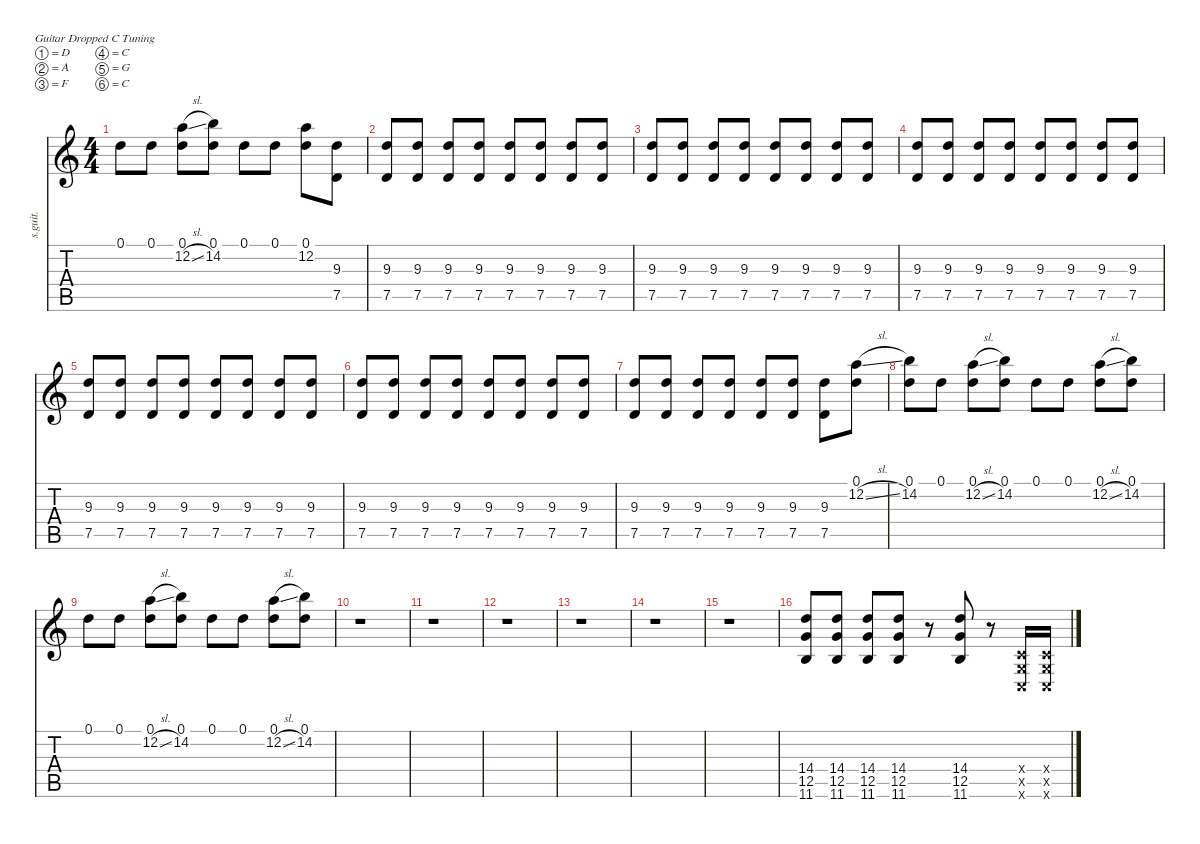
\defaultSystemsLayout 4
\hideDynamics
\bracketExtendMode nobrackets
\track ("Guitare 2" "s.guit.") {instrument overdrivenguitar}
\staff {score tabs}
\tuning (D4 A3 F3 C3 G2 C2)
\ts (4 4)
\tempo (170 hide)
\clef g2
\ks c
0.1.8{lyrics (0 "") lyrics (1 "") lyrics (2 "") lyrics (3 "") lyrics (4 "") dy mf} 0.1.8{lyrics (0 "") lyrics (1 "") lyrics (2 "") lyrics (3 "") lyrics (4 "")} (0.1 12.2{sl}).8{lyrics (0 "") lyrics (1 "") lyrics (2 "") lyrics (3 "") lyrics (4 "")} (0.1 14.2).8{lyrics (0 "") lyrics (1 "") lyrics (2 "") lyrics (3 "") lyrics (4 "")} 0.1.8{lyrics (0 "") lyrics (1 "") lyrics (2 "") lyrics (3 "") lyrics (4 "")} 0.1.8{lyrics (0 "") lyrics (1 "") lyrics (2 "") lyrics (3 "") lyrics (4 "")} (0.1 12.2).8{lyrics (0 "") lyrics (1 "") lyrics (2 "") lyrics (3 "") lyrics (4 "")} (9.3 7.5).8{lyrics (0 "") lyrics (1 "") lyrics (2 "") lyrics (3 "") lyrics (4 "") dy f} |
(9.3 7.5).8{lyrics (0 "") lyrics (1 "") lyrics (2 "") lyrics (3 "") lyrics (4 "")} (9.3 7.5).8{lyrics (0 "") lyrics (1 "") lyrics (2 "") lyrics (3 "") lyrics (4 "")} (9.3 7.5).8{lyrics (0 "") lyrics (1 "") lyrics (2 "") lyrics (3 "") lyrics (4 "")} (9.3 7.5).8{lyrics (0 "") lyrics (1 "") lyrics (2 "") lyrics (3 "") lyrics (4 "")} (9.3 7.5).8{lyrics (0 "") lyrics (1 "") lyrics (2 "") lyrics (3 "") lyrics (4 "")} (9.3 7.5).8{lyrics (0 "") lyrics (1 "") lyrics (2 "") lyrics (3 "") lyrics (4 "")} (9.3 7.5).8{lyrics (0 "") lyrics (1 "") lyrics (2 "") lyrics (3 "") lyrics (4 "")} (9.3 7.5).8{lyrics (0 "") lyrics (1 "") lyrics (2 "") lyrics (3 "") lyrics (4 "")} |
(9.3 7.5).8{lyrics (0 "") lyrics (1 "") lyrics (2 "") lyrics (3 "") lyrics (4 "")} (9.3 7.5).8{lyrics (0 "") lyrics (1 "") lyrics (2 "") lyrics (3 "") lyrics (4 "")} (9.3 7.5).8{lyrics (0 "") lyrics (1 "") lyrics (2 "") lyrics (3 "") lyrics (4 "")} (9.3 7.5).8{lyrics (0 "") lyrics (1 "") lyrics (2 "") lyrics (3 "") lyrics (4 "")} (9.3 7.5).8{lyrics (0 "") lyrics (1 "") lyrics (2 "") lyrics (3 "") lyrics (4 "")} (9.3 7.5).8{lyrics (0 "") lyrics (1 "") lyrics (2 "") lyrics (3 "") lyrics (4 "")} (9.3 7.5).8{lyrics (0 "") lyrics (1 "") lyrics (2 "") lyrics (3 "") lyrics (4 "")} (9.3 7.5).8{lyrics (0 "") lyrics (1 "") lyrics (2 "") lyrics (3 "") lyrics (4 "")} |
(9.3 7.5).8{lyrics (0 "") lyrics (1 "") lyrics (2 "") lyrics (3 "") lyrics (4 "")} (9.3 7.5).8{lyrics (0 "") lyrics (1 "") lyrics (2 "") lyrics (3 "") lyrics (4 "")} (9.3 7.5).8{lyrics (0 "") lyrics (1 "") lyrics (2 "") lyrics (3 "") lyrics (4 "")} (9.3 7.5).8{lyrics (0 "") lyrics (1 "") lyrics (2 "") lyrics (3 "") lyrics (4 "")} (9.3 7.5).8{lyrics (0 "") lyrics (1 "") lyrics (2 "") lyrics (3 "") lyrics (4 "")} (9.3 7.5).8{lyrics (0 "") lyrics (1 "") lyrics (2 "") lyrics (3 "") lyrics (4 "")} (9.3 7.5).8{lyrics (0 "") lyrics (1 "") lyrics (2 "") lyrics (3 "") lyrics (4 "")} (9.3 7.5).8{lyrics (0 "") lyrics (1 "") lyrics (2 "") lyrics (3 "") lyrics (4 "")} |
(9.3 7.5).8{lyrics (0 "") lyrics (1 "") lyrics (2 "") lyrics (3 "") lyrics (4 "")} (9.3 7.5).8{lyrics (0 "") lyrics (1 "") lyrics (2 "") lyrics (3 "") lyrics (4 "")} (9.3 7.5).8{lyrics (0 "") lyrics (1 "") lyrics (2 "") lyrics (3 "") lyrics (4 "")} (9.3 7.5).8{lyrics (0 "") lyrics (1 "") lyrics (2 "") lyrics (3 "") lyrics (4 "")} (9.3 7.5).8{lyrics (0 "") lyrics (1 "") lyrics (2 "") lyrics (3 "") lyrics (4 "")} (9.3 7.5).8{lyrics (0 "") lyrics (1 "") lyrics (2 "") lyrics (3 "") lyrics (4 "")} (9.3 7.5).8{lyrics (0 "") lyrics (1 "") lyrics (2 "") lyrics (3 "") lyrics (4 "")} (9.3 7.5).8{lyrics (0 "") lyrics (1 "") lyrics (2 "") lyrics (3 "") lyrics (4 "")} |
(9.3 7.5).8{lyrics (0 "") lyrics (1 "") lyrics (2 "") lyrics (3 "") lyrics (4 "")} (9.3 7.5).8{lyrics (0 "") lyrics (1 "") lyrics (2 "") lyrics (3 "") lyrics (4 "")} (9.3 7.5).8{lyrics (0 "") lyrics (1 "") lyrics (2 "") lyrics (3 "") lyrics (4 "")} (9.3 7.5).8{lyrics (0 "") lyrics (1 "") lyrics (2 "") lyrics (3 "") lyrics (4 "")} (9.3 7.5).8{lyrics (0 "") lyrics (1 "") lyrics (2 "") lyrics (3 "") lyrics (4 "")} (9.3 7.5).8{lyrics (0 "") lyrics (1 "") lyrics (2 "") lyrics (3 "") lyrics (4 "")} (9.3 7.5).8{lyrics (0 "") lyrics (1 "") lyrics (2 "") lyrics (3 "") lyrics (4 "")} (9.3 7.5).8{lyrics (0 "") lyrics (1 "") lyrics (2 "") lyrics (3 "") lyrics (4 "")} |
(9.3 7.5).8{lyrics (0 "") lyrics (1 "") lyrics (2 "") lyrics (3 "") lyrics (4 "")} (9.3 7.5).8{lyrics (0 "") lyrics (1 "") lyrics (2 "") lyrics (3 "") lyrics (4 "")} (9.3 7.5).8{lyrics (0 "") lyrics (1 "") lyrics (2 "") lyrics (3 "") lyrics (4 "")} (9.3 7.5).8{lyrics (0 "") lyrics (1 "") lyrics (2 "") lyrics (3 "") lyrics (4 "")} (9.3 7.5).8{lyrics (0 "") lyrics (1 "") lyrics (2 "") lyrics (3 "") lyrics (4 "")} (9.3 7.5).8{lyrics (0 "") lyrics (1 "") lyrics (2 "") lyrics (3 "") lyrics (4 "")} (9.3 7.5).8{lyrics (0 "") lyrics (1 "") lyrics (2 "") lyrics (3 "") lyrics (4 "")} (0.1 12.2{sl}).8{lyrics (0 "") lyrics (1 "") lyrics (2 "") lyrics (3 "") lyrics (4 "") dy mf} |
(0.1 14.2).8{lyrics (0 "") lyrics (1 "") lyrics (2 "") lyrics (3 "") lyrics (4 "")} 0.1.8{lyrics (0 "") lyrics (1 "") lyrics (2 "") lyrics (3 "") lyrics (4 "")} (0.1 12.2{sl}).8{lyrics (0 "") lyrics (1 "") lyrics (2 "") lyrics (3 "") lyrics (4 "")} (0.1 14.2).8{lyrics (0 "") lyrics (1 "") lyrics (2 "") lyrics (3 "") lyrics (4 "")} 0.1.8{lyrics (0 "") lyrics (1 "") lyrics (2 "") lyrics (3 "") lyrics (4 "")} 0.1.8{lyrics (0 "") lyrics (1 "") lyrics (2 "") lyrics (3 "") lyrics (4 "")} (0.1 12.2{sl}).8{lyrics (0 "") lyrics (1 "") lyrics (2 "") lyrics (3 "") lyrics (4 "")} (0.1 14.2).8{lyrics (0 "") lyrics (1 "") lyrics (2 "") lyrics (3 "") lyrics (4 "")} |
0.1.8{lyrics (0 "") lyrics (1 "") lyrics (2 "") lyrics (3 "") lyrics (4 "")} 0.1.8{lyrics (0 "") lyrics (1 "") lyrics (2 "") lyrics (3 "") lyrics (4 "")} (0.1 12.2{sl}).8{lyrics (0 "") lyrics (1 "") lyrics (2 "") lyrics (3 "") lyrics (4 "")} (0.1 14.2).8{lyrics (0 "") lyrics (1 "") lyrics (2 "") lyrics (3 "") lyrics (4 "")} 0.1.8{lyrics (0 "") lyrics (1 "") lyrics (2 "") lyrics (3 "") lyrics (4 "")} 0.1.8{lyrics (0 "") lyrics (1 "") lyrics (2 "") lyrics (3 "") lyrics (4 "")} (0.1 12.2{sl}).8{lyrics (0 "") lyrics (1 "") lyrics (2 "") lyrics (3 "") lyrics (4 "")} (0.1 14.2).8{lyrics (0 "") lyrics (1 "") lyrics (2 "") lyrics (3 "") lyrics (4 "")} |
r.1 |
r.1 |
r.1 |
r.1 |
r.1 |
r.1 |
(14.4 12.5 11.6).8{lyrics (0 "") lyrics (1 "") lyrics (2 "") lyrics (3 "") lyrics (4 "") dy f} (14.4 12.5 11.6).8{lyrics (0 "") lyrics (1 "") lyrics (2 "") lyrics (3 "") lyrics (4 "")} (14.4 12.5 11.6).8{lyrics (0 "") lyrics (1 "") lyrics (2 "") lyrics (3 "") lyrics (4 "")} (14.4 12.5 11.6).8{lyrics (0 "") lyrics (1 "") lyrics (2 "") lyrics (3 "") lyrics (4 "")} r.8 (14.4 12.5 11.6).8{lyrics (0 "") lyrics (1 "") lyrics (2 "") lyrics (3 "") lyrics (4 "")} r.8 (0.4{x} 0.5{x} 0.6{x}).16{lyrics (0 "") lyrics (1 "") lyrics (2 "") lyrics (3 "") lyrics (4 "")} (0.4{x} 0.5{x} 0.6{x}).16{lyrics (0 "") lyrics (1 "") lyrics (2 "") lyrics (3 "") lyrics (4 "")}
